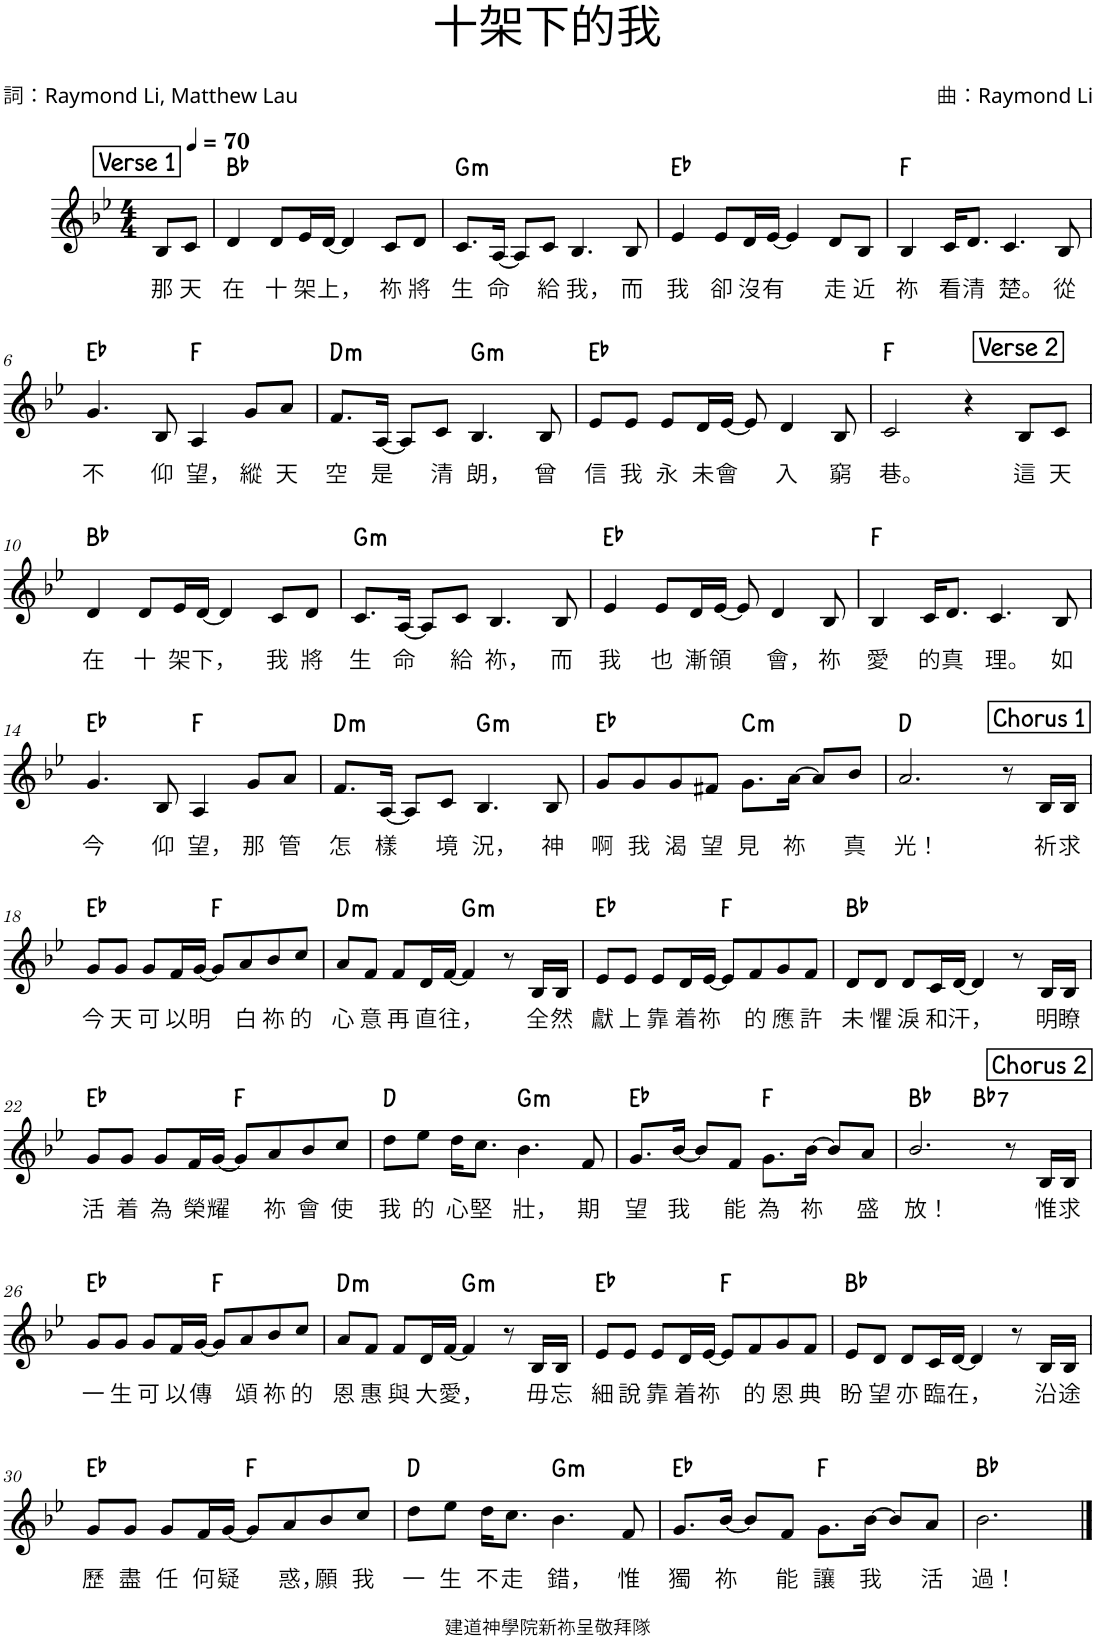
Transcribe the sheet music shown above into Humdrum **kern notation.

**kern	**text	**harte
*part1	*part1	*part1
*staff1	*staff1	*
*I"Piano	*	*
*I'Pno.	*	*
*clefG2	*	*
*k[b-e-]	*	*
*M4/4	*	*
*MM70	*	*
!!LO:REH:place=s1:a:B:cj:fs=14:t=Verse 1
=1	=1	=1
!	!LO:LY:b	!
8B-/L	那	.
!	!LO:LY:b	!
8c/J	天	.
=2	=2	=2
!	!LO:LY:b	!
4d/	在	Bb:maj
!	!LO:LY:b	!
8d/L	十	.
!	!LO:LY:b	!
16e-/L	架	.
!	!LO:LY:b	!
[16d/JJ	上，	.
4d/]	.	.
!	!LO:LY:b	!
8c/L	祢	.
!	!LO:LY:b	!
8d/J	將	.
=3	=3	=3
!	!LO:LY:b	!LO:H:kt=m
8.c/L	生	G:min
!	!LO:LY:b	!
[16A/Jk	命	.
8A/L]	.	.
!	!LO:LY:b	!
8c/J	給	.
!	!LO:LY:b	!
4.B-/	我，	.
!	!LO:LY:b	!
8B-/	而	.
=4	=4	=4
!	!LO:LY:b	!
4e-/	我	Eb:maj
!	!LO:LY:b	!
8e-/L	卻	.
!	!LO:LY:b	!
16d/L	沒	.
!	!LO:LY:b	!
[16e-/JJ	有	.
4e-/]	.	.
!	!LO:LY:b	!
8d/L	走	.
!	!LO:LY:b	!
8B-/J	近	.
=5	=5	=5
!	!LO:LY:b	!
4B-/	祢	F:maj
!	!LO:LY:b	!
16c/KL	看	.
!	!LO:LY:b	!
8.d/J	清	.
!	!LO:LY:b	!
4.c/	楚。	.
!	!LO:LY:b	!
8B-/	從	.
!!LO:LB:g=z
=6	=6	=6
!	!LO:LY:b	!
4.g/	不	Eb:maj
!	!LO:LY:b	!
8B-/	仰	.
!	!LO:LY:b	!
4A/	望，	F:maj
!	!LO:LY:b	!
8g/L	縱	.
!	!LO:LY:b	!
8a/J	天	.
=7	=7	=7
!	!LO:LY:b	!LO:H:kt=m
8.f/L	空	D:min
!	!LO:LY:b	!
[16A/Jk	是	.
8A/L]	.	.
!	!LO:LY:b	!
8c/J	清	.
!	!LO:LY:b	!LO:H:kt=m
4.B-/	朗，	G:min
!	!LO:LY:b	!
8B-/	曾	.
=8	=8	=8
!	!LO:LY:b	!
8e-/L	信	Eb:maj
!	!LO:LY:b	!
8e-/J	我	.
!	!LO:LY:b	!
8e-/L	永	.
!	!LO:LY:b	!
16d/L	未	.
!	!LO:LY:b	!
[16e-/JJ	會	.
8e-/]	.	.
!	!LO:LY:b	!
4d/	入	.
!	!LO:LY:b	!
8B-/	窮	.
!!LO:REH:place=s1:a:B:cj:fs=14:t=Verse 2:qo=3
=9	=9	=9
!	!LO:LY:b	!
2c/	巷。	F:maj
4r	.	.
!	!LO:LY:b	!
8B-/L	這	.
!	!LO:LY:b	!
8c/J	天	.
!!LO:LB:g=z
=10	=10	=10
!	!LO:LY:b	!
4d/	在	Bb:maj
!	!LO:LY:b	!
8d/L	十	.
!	!LO:LY:b	!
16e-/L	架	.
!	!LO:LY:b	!
[16d/JJ	下，	.
4d/]	.	.
!	!LO:LY:b	!
8c/L	我	.
!	!LO:LY:b	!
8d/J	將	.
=11	=11	=11
!	!LO:LY:b	!LO:H:kt=m
8.c/L	生	G:min
!	!LO:LY:b	!
[16A/Jk	命	.
8A/L]	.	.
!	!LO:LY:b	!
8c/J	給	.
!	!LO:LY:b	!
4.B-/	祢，	.
!	!LO:LY:b	!
8B-/	而	.
=12	=12	=12
!	!LO:LY:b	!
4e-/	我	Eb:maj
!	!LO:LY:b	!
8e-/L	也	.
!	!LO:LY:b	!
16d/L	漸	.
!	!LO:LY:b	!
[16e-/JJ	領	.
8e-/]	.	.
!	!LO:LY:b	!
4d/	會，	.
!	!LO:LY:b	!
8B-/	祢	.
=13	=13	=13
!	!LO:LY:b	!
4B-/	愛	F:maj
!	!LO:LY:b	!
16c/KL	的	.
!	!LO:LY:b	!
8.d/J	真	.
!	!LO:LY:b	!
4.c/	理。	.
!	!LO:LY:b	!
8B-/	如	.
!!LO:LB:g=z
=14	=14	=14
!	!LO:LY:b	!
4.g/	今	Eb:maj
!	!LO:LY:b	!
8B-/	仰	.
!	!LO:LY:b	!
4A/	望，	F:maj
!	!LO:LY:b	!
8g/L	那	.
!	!LO:LY:b	!
8a/J	管	.
=15	=15	=15
!	!LO:LY:b	!LO:H:kt=m
8.f/L	怎	D:min
!	!LO:LY:b	!
[16A/Jk	樣	.
8A/L]	.	.
!	!LO:LY:b	!
8c/J	境	.
!	!LO:LY:b	!LO:H:kt=m
4.B-/	況，	G:min
!	!LO:LY:b	!
8B-/	神	.
=16	=16	=16
!	!LO:LY:b	!
8g/L	啊	Eb:maj
!	!LO:LY:b	!
8g/	我	.
!	!LO:LY:b	!
8g/	渴	.
!	!LO:LY:b	!
8f#X/J	望	.
!	!LO:LY:b	!LO:H:kt=m
8.g\L	見	C:min
!	!LO:LY:b	!
[16a\Jk	祢	.
8a/L]	.	.
!	!LO:LY:b	!
8b-/J	真	.
!!LO:REH:place=s1:a:B:cj:fs=14:t=Chorus 1:qo=3.5
=17	=17	=17
!	!LO:LY:b	!
2.a/	光！	D:maj
8r	.	.
!	!LO:LY:b	!
16B-/LL	祈	.
!	!LO:LY:b	!
16B-/JJ	求	.
!!LO:LB:g=z
=18	=18	=18
!	!LO:LY:b	!
8g/L	今	Eb:maj
!	!LO:LY:b	!
8g/J	天	.
!	!LO:LY:b	!
8g/L	可	.
!	!LO:LY:b	!
16f/L	以	.
!	!LO:LY:b	!
[16g/JJ	明	.
8g/L]	.	F:maj
!	!LO:LY:b	!
8a/	白	.
!	!LO:LY:b	!
8b-/	祢	.
!	!LO:LY:b	!
8cc/J	的	.
=19	=19	=19
!	!LO:LY:b	!LO:H:kt=m
8a/L	心	D:min
!	!LO:LY:b	!
8f/J	意	.
!	!LO:LY:b	!
8f/L	再	.
!	!LO:LY:b	!
16d/L	直	.
!	!LO:LY:b	!
[16f/JJ	往，	.
!	!	!LO:H:kt=m
4f/]	.	G:min
8r	.	.
!	!LO:LY:b	!
16B-/LL	全	.
!	!LO:LY:b	!
16B-/JJ	然	.
=20	=20	=20
!	!LO:LY:b	!
8e-/L	獻	Eb:maj
!	!LO:LY:b	!
8e-/J	上	.
!	!LO:LY:b	!
8e-/L	靠	.
!	!LO:LY:b	!
16d/L	着	.
!	!LO:LY:b	!
[16e-/JJ	祢	.
8e-/L]	.	F:maj
!	!LO:LY:b	!
8f/	的	.
!	!LO:LY:b	!
8g/	應	.
!	!LO:LY:b	!
8f/J	許	.
=21	=21	=21
!	!LO:LY:b	!
8d/L	未	Bb:maj
!	!LO:LY:b	!
8d/J	懼	.
!	!LO:LY:b	!
8d/L	淚	.
!	!LO:LY:b	!
16c/L	和	.
!	!LO:LY:b	!
[16d/JJ	汗，	.
4d/]	.	.
8r	.	.
!	!LO:LY:b	!
16B-/LL	明	.
!	!LO:LY:b	!
16B-/JJ	瞭	.
!!LO:LB:g=z
=22	=22	=22
!	!LO:LY:b	!
8g/L	活	Eb:maj
!	!LO:LY:b	!
8g/J	着	.
!	!LO:LY:b	!
8g/L	為	.
!	!LO:LY:b	!
16f/L	榮	.
!	!LO:LY:b	!
[16g/JJ	耀	.
8g/L]	.	F:maj
!	!LO:LY:b	!
8a/	祢	.
!	!LO:LY:b	!
8b-/	會	.
!	!LO:LY:b	!
8cc/J	使	.
=23	=23	=23
!	!LO:LY:b	!
8dd\L	我	D:maj
!	!LO:LY:b	!
8ee-\J	的	.
!	!LO:LY:b	!
16dd\KL	心	.
!	!LO:LY:b	!
8.cc\J	堅	.
!	!LO:LY:b	!LO:H:kt=m
4.b-\	壯，	G:min
!	!LO:LY:b	!
8f/	期	.
=24	=24	=24
!	!LO:LY:b	!
8.g/L	望	Eb:maj
!	!LO:LY:b	!
[16b-/Jk	我	.
8b-/L]	.	.
!	!LO:LY:b	!
8f/J	能	.
!	!LO:LY:b	!
8.g\L	為	F:maj
!	!LO:LY:b	!
[16b-\Jk	祢	.
8b-/L]	.	.
!	!LO:LY:b	!
8a/J	盛	.
!!LO:REH:place=s1:a:B:cj:fs=14:t=Chorus 2:qo=3.5
=25	=25	=25
!	!LO:LY:b	!
*^	*	*
2.b-/	2ryy	放！	Bb:maj
!	!	!	!LO:H:kt=7
.	2ryy	.	Bb:7
8r	.	.	.
!	!	!LO:LY:b	!
16B-/LL	.	惟	.
!	!	!LO:LY:b	!
16B-/JJ	.	求	.
!!LO:LB:g=z	!!
=26	=26	=26	=26
!	!	!LO:LY:b	!
*v	*v	*	*
8g/L	一	Eb:maj
!	!LO:LY:b	!
8g/J	生	.
!	!LO:LY:b	!
8g/L	可	.
!	!LO:LY:b	!
16f/L	以	.
!	!LO:LY:b	!
[16g/JJ	傳	.
8g/L]	.	F:maj
!	!LO:LY:b	!
8a/	頌	.
!	!LO:LY:b	!
8b-/	祢	.
!	!LO:LY:b	!
8cc/J	的	.
=27	=27	=27
!	!LO:LY:b	!LO:H:kt=m
8a/L	恩	D:min
!	!LO:LY:b	!
8f/J	惠	.
!	!LO:LY:b	!
8f/L	與	.
!	!LO:LY:b	!
16d/L	大	.
!	!LO:LY:b	!
[16f/JJ	愛，	.
!	!	!LO:H:kt=m
4f/]	.	G:min
8r	.	.
!	!LO:LY:b	!
16B-/LL	毋	.
!	!LO:LY:b	!
16B-/JJ	忘	.
=28	=28	=28
!	!LO:LY:b	!
8e-/L	細	Eb:maj
!	!LO:LY:b	!
8e-/J	說	.
!	!LO:LY:b	!
8e-/L	靠	.
!	!LO:LY:b	!
16d/L	着	.
!	!LO:LY:b	!
[16e-/JJ	祢	.
8e-/L]	.	F:maj
!	!LO:LY:b	!
8f/	的	.
!	!LO:LY:b	!
8g/	恩	.
!	!LO:LY:b	!
8f/J	典	.
=29	=29	=29
!	!LO:LY:b	!
8e-/L	盼	Bb:maj
!	!LO:LY:b	!
8d/J	望	.
!	!LO:LY:b	!
8d/L	亦	.
!	!LO:LY:b	!
16c/L	臨	.
!	!LO:LY:b	!
[16d/JJ	在，	.
4d/]	.	.
8r	.	.
!	!LO:LY:b	!
16B-/LL	沿	.
!	!LO:LY:b	!
16B-/JJ	途	.
!!LO:LB:g=z
=30	=30	=30
!	!LO:LY:b	!
8g/L	歷	Eb:maj
!	!LO:LY:b	!
8g/J	盡	.
!	!LO:LY:b	!
8g/L	任	.
!	!LO:LY:b	!
16f/L	何	.
!	!LO:LY:b	!
[16g/JJ	疑	.
8g/L]	.	F:maj
!	!LO:LY:b	!
8a/	惑，	.
!	!LO:LY:b	!
8b-/	願	.
!	!LO:LY:b	!
8cc/J	我	.
=31	=31	=31
!	!LO:LY:b	!
8dd\L	一	D:maj
!	!LO:LY:b	!
8ee-\J	生	.
!	!LO:LY:b	!
16dd\KL	不	.
!	!LO:LY:b	!
8.cc\J	走	.
!	!LO:LY:b	!LO:H:kt=m
4.b-\	錯，	G:min
!	!LO:LY:b	!
8f/	惟	.
=32	=32	=32
!	!LO:LY:b	!
8.g/L	獨	Eb:maj
!	!LO:LY:b	!
[16b-/Jk	祢	.
8b-/L]	.	.
!	!LO:LY:b	!
8f/J	能	.
!	!LO:LY:b	!
8.g\L	讓	F:maj
!	!LO:LY:b	!
[16b-\Jk	我	.
8b-/L]	.	.
!	!LO:LY:b	!
8a/J	活	.
=33	=33	=33
!	!LO:LY:b	!
2.b-\	過！	Bb:maj
==	==	==
*-	*-	*-
